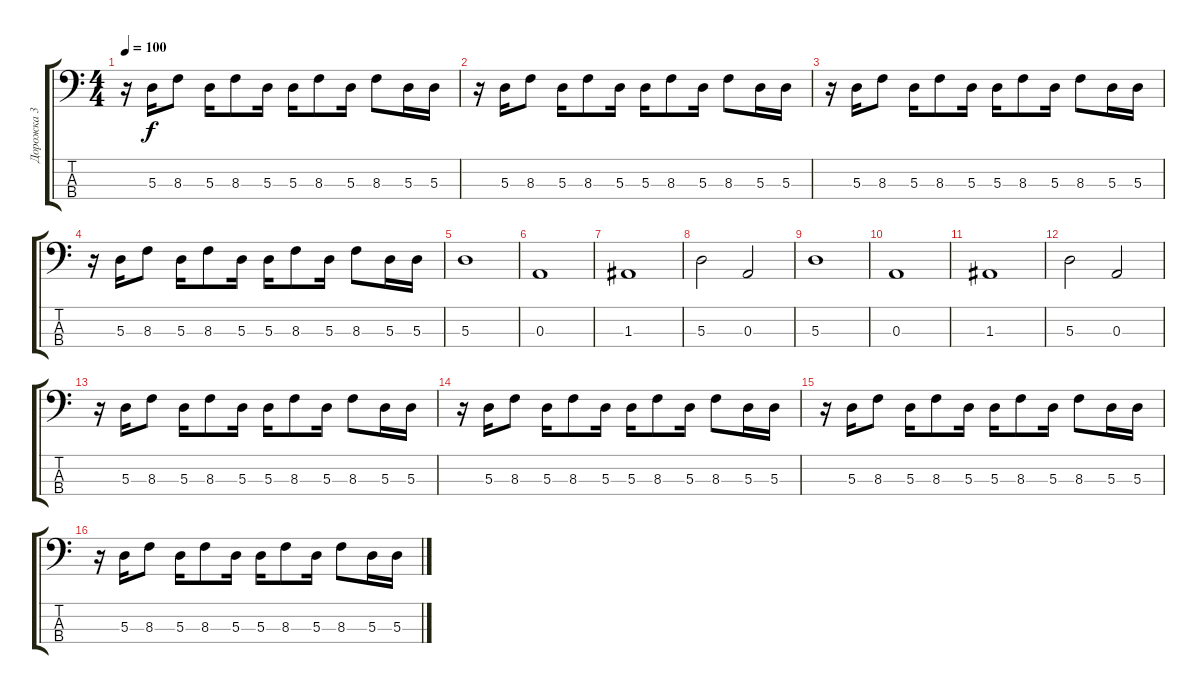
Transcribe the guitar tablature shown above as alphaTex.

\track ("Дорожка 3" "Дорожка 3") {instrument electricbasspick}
\staff {score tabs}
\tuning (G2 D2 A1 E1) {hide}
\ts (4 4)
\tempo 100
\clef f4
\ks c
r.16{dy f} 5.3.16 8.3.8 5.3.16 8.3.8 5.3.16 5.3.16 8.3.8 5.3.16 8.3.8 5.3.16 5.3.16 |
r.16 5.3.16 8.3.8 5.3.16 8.3.8 5.3.16 5.3.16 8.3.8 5.3.16 8.3.8 5.3.16 5.3.16 |
r.16 5.3.16 8.3.8 5.3.16 8.3.8 5.3.16 5.3.16 8.3.8 5.3.16 8.3.8 5.3.16 5.3.16 |
r.16 5.3.16 8.3.8 5.3.16 8.3.8 5.3.16 5.3.16 8.3.8 5.3.16 8.3.8 5.3.16 5.3.16 |
5.3.1 |
0.3.1 |
1.3.1 |
5.3.2 0.3.2 |
5.3.1 |
0.3.1 |
1.3.1 |
5.3.2 0.3.2 |
r.16 5.3.16 8.3.8 5.3.16 8.3.8 5.3.16 5.3.16 8.3.8 5.3.16 8.3.8 5.3.16 5.3.16 |
r.16 5.3.16 8.3.8 5.3.16 8.3.8 5.3.16 5.3.16 8.3.8 5.3.16 8.3.8 5.3.16 5.3.16 |
r.16 5.3.16 8.3.8 5.3.16 8.3.8 5.3.16 5.3.16 8.3.8 5.3.16 8.3.8 5.3.16 5.3.16 |
r.16 5.3.16 8.3.8 5.3.16 8.3.8 5.3.16 5.3.16 8.3.8 5.3.16 8.3.8 5.3.16 5.3.16
